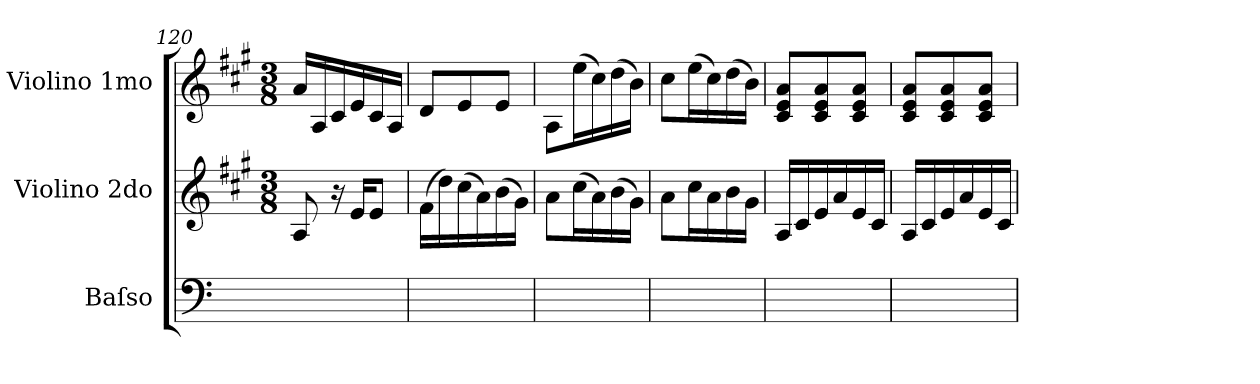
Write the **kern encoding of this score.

**kern	**kern	**kern
*part3	*part2	*part1
*staff3	*staff2	*staff1
*I"Baſso	*I"Violino 2do	*I"Violino 1mo
*I'b	*I'vl 2	*I'vl 1
*clefF4	*clefG2	*clefG2
*k[]	*k[f#c#g#]	*k[f#c#g#]
*	*M3/8	*M3/8
=120	=120	=120
4.ryy	8A/	16a/LL
.	.	16A/
.	16r	16c#/
.	16e/KL	16e/
.	8e/J	16c#/
.	.	16A/JJ
=121	=121	=121
4.ryy	(16f#\LL	8d/L
.	16dd\)	.
.	(16cc#\	8e/
.	16a\)	.
.	(16b\	8e/J
.	16g#\JJ)	.
=122	=122	=122
4.ryy	8a\L	8A/L
.	(16cc#\L	(16ee\L
.	16a\)	16cc#\)
.	(16b\	(16dd\
.	16g#\JJ)	16b\JJ)
=123	=123	=123
4.ryy	8a\L	8cc#\L
.	16cc#\L	(16ee\L
.	16a\	16cc#\)
.	16b\	(16dd\
.	16g#\JJ	16b\JJ)
=124	=124	=124
4.ryy	16A/LL	8c#/ 8e/ 8a/L
.	16c#/	.
.	16e/	8c#/ 8e/ 8a/
.	16a/	.
.	16e/	8c#/ 8e/ 8a/J
.	16c#/JJ	.
=125	=125	=125
4.ryy	16A/LL	8c#/ 8e/ 8a/L
.	16c#/	.
.	16e/	8c#/ 8e/ 8a/
.	16a/	.
.	16e/	8c#/ 8e/ 8a/J
.	16c#/JJ	.
=	=	=
*-	*-	*-
